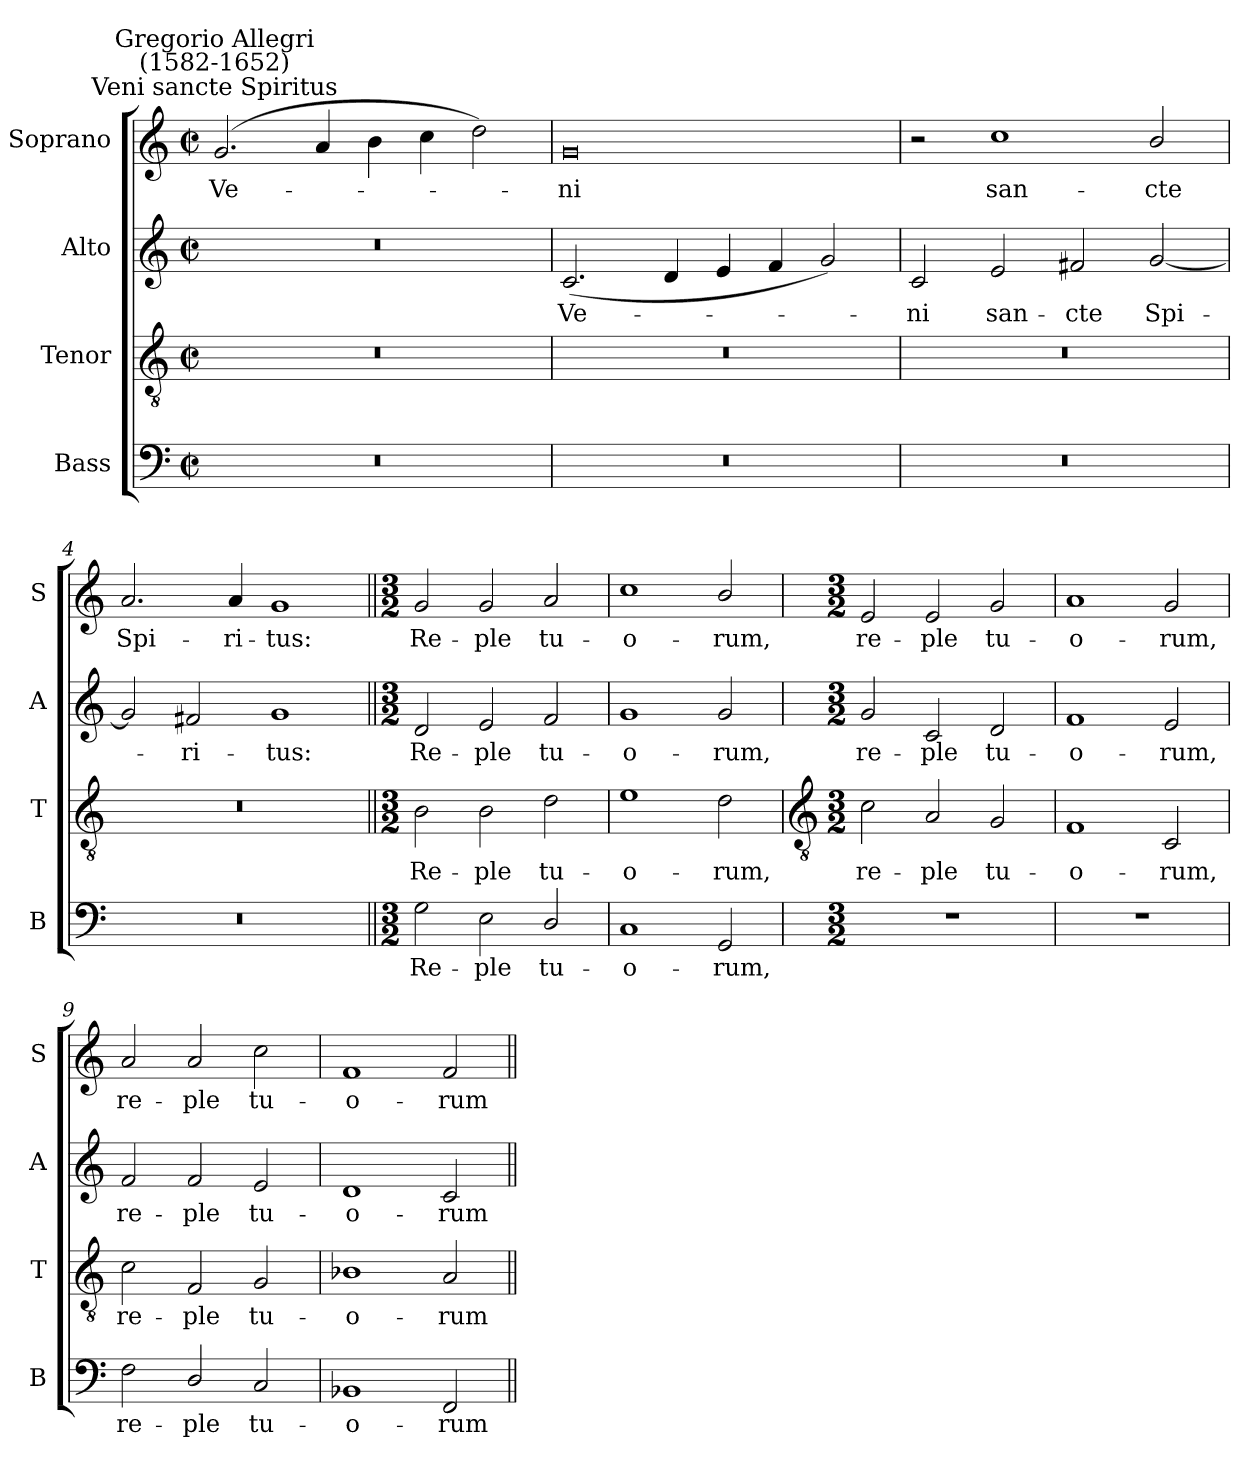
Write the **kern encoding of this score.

**kern	**text	**kern	**text	**kern	**text	**kern	**text
*part4	*part4	*part3	*part3	*part2	*part2	*part1	*part1
*staff4	*staff4	*staff3	*staff3	*staff2	*staff2	*staff1	*staff1
*I"Bass	*	*I"Tenor	*	*I"Alto	*	*I"Soprano	*
*I'B	*	*I'T	*	*I'A	*	*I'S	*
*clefF4	*	*clefGv2	*	*clefG2	*	*clefG2	*
*k[]	*	*k[]	*	*k[]	*	*k[]	*
*C:	*	*C:	*	*C:	*	*C:	*
*M4/2	*	*M4/2	*	*M4/2	*	*M4/2	*
*met(c|)	*	*met(c|)	*	*met(c|)	*	*met(c|)	*
=1	=1	=1	=1	=1	=1	=1	=1
!	!	!	!	!	!	!LO:TX:a:cj:t=Veni sancte Spiritus	!
!	!	!	!	!	!	!LO:TX:a:cj:t=Gregorio Allegri\n(1582-1652)	!
!	!	!	!	!	!	!	!LO:LY:b
0r	.	0r	.	0r	.	(>2.g	Ve-
.	.	.	.	.	.	4a	.
.	.	.	.	.	.	4b	.
.	.	.	.	.	.	4cc	.
.	.	.	.	.	.	2dd)	.
=2	=2	=2	=2	=2	=2	=2	=2
!	!	!	!	!	!LO:LY:b	!	!LO:LY:b
0r	.	0r	.	(<2.c	Ve-	0g	ni
.	.	.	.	4d	.	.	.
.	.	.	.	4e	.	.	.
.	.	.	.	4f	.	.	.
.	.	.	.	2g)	.	.	.
=3	=3	=3	=3	=3	=3	=3	=3
!	!	!	!	!	!LO:LY:b	!	!
0r	.	0r	.	2c	ni	2r	.
!	!	!	!	!	!LO:LY:b	!	!LO:LY:b
.	.	.	.	2e	san-	1cc	san-
!	!	!	!	!	!LO:LY:b	!	!
.	.	.	.	2f#X	-cte	.	.
!	!	!	!	!	!LO:LY:b	!	!LO:LY:b
.	.	.	.	[2g	Spi-	2b/	-cte
=4	=4	=4	=4	=4	=4	=4	=4
!	!	!	!	!	!	!	!LO:LY:b
0r	.	0r	.	2g]	.	2.a	Spi-
!	!	!	!	!	!LO:LY:b	!	!
.	.	.	.	2f#X	ri-	.	.
!	!	!	!	!	!	!	!LO:LY:b
.	.	.	.	.	.	4a	-ri-
!	!	!	!	!	!LO:LY:b	!	!LO:LY:b
.	.	.	.	1g	-tus:	1g	-tus:
=5||	=5||	=5||	=5||	=5||	=5||	=5||	=5||
*M3/2	*	*M3/2	*	*M3/2	*	*M3/2	*
!	!LO:LY:b	!	!LO:LY:b	!	!LO:LY:b	!	!LO:LY:b
2G	Re-	2B	Re-	2d	Re-	2g	Re-
!	!LO:LY:b	!	!LO:LY:b	!	!LO:LY:b	!	!LO:LY:b
2E	-ple	2B	-ple	2e	-ple	2g	-ple
!	!LO:LY:b	!	!LO:LY:b	!	!LO:LY:b	!	!LO:LY:b
2D/	tu-	2d	tu-	2f	tu-	2a	tu-
=6	=6	=6	=6	=6	=6	=6	=6
!	!LO:LY:b	!	!LO:LY:b	!	!LO:LY:b	!	!LO:LY:b
1C	-o-	1e	-o-	1g	-o-	1cc	-o-
!	!LO:LY:b	!	!LO:LY:b	!	!LO:LY:b	!	!LO:LY:b
2GG	-rum,	2d	-rum,	2g	-rum,	2b/	-rum,
!!LO:LB:g=z
=7	=7	=7	=7	=7	=7	=7	=7
*	*	*clefGv2	*	*	*	*	*
*M3/2	*	*M3/2	*	*M3/2	*	*M3/2	*
!LO:N:vis=1	!	!	!LO:LY:b	!	!LO:LY:b	!	!LO:LY:b
1.r	.	2c	re-	2g	re-	2e	re-
!	!	!	!LO:LY:b	!	!LO:LY:b	!	!LO:LY:b
.	.	2A	-ple	2c	-ple	2e	-ple
!	!	!	!LO:LY:b	!	!LO:LY:b	!	!LO:LY:b
.	.	2G	tu-	2d	tu-	2g	tu-
=8	=8	=8	=8	=8	=8	=8	=8
!LO:N:vis=1	!	!	!LO:LY:b	!	!LO:LY:b	!	!LO:LY:b
1.r	.	1F	-o-	1f	-o-	1a	-o-
!	!	!	!LO:LY:b	!	!LO:LY:b	!	!LO:LY:b
.	.	2C	-rum,	2e	-rum,	2g	-rum,
=9	=9	=9	=9	=9	=9	=9	=9
!	!LO:LY:b	!	!LO:LY:b	!	!LO:LY:b	!	!LO:LY:b
2F	re-	2c	re-	2f	re-	2a	re-
!	!LO:LY:b	!	!LO:LY:b	!	!LO:LY:b	!	!LO:LY:b
2D/	-ple	2F	-ple	2f	-ple	2a	-ple
!	!LO:LY:b	!	!LO:LY:b	!	!LO:LY:b	!	!LO:LY:b
2C	tu-	2G	tu-	2e	tu-	2cc	tu-
=10	=10	=10	=10	=10	=10	=10	=10
!	!LO:LY:b	!	!LO:LY:b	!	!LO:LY:b	!	!LO:LY:b
1BB-X	-o-	1B-X	-o-	1d	-o-	1f	-o-
!	!LO:LY:b	!	!LO:LY:b	!	!LO:LY:b	!	!LO:LY:b
2FF	-rum	2A	-rum	2c	-rum	2f	-rum
=||	=||	=||	=||	=||	=||	=||	=||
*-	*-	*-	*-	*-	*-	*-	*-
